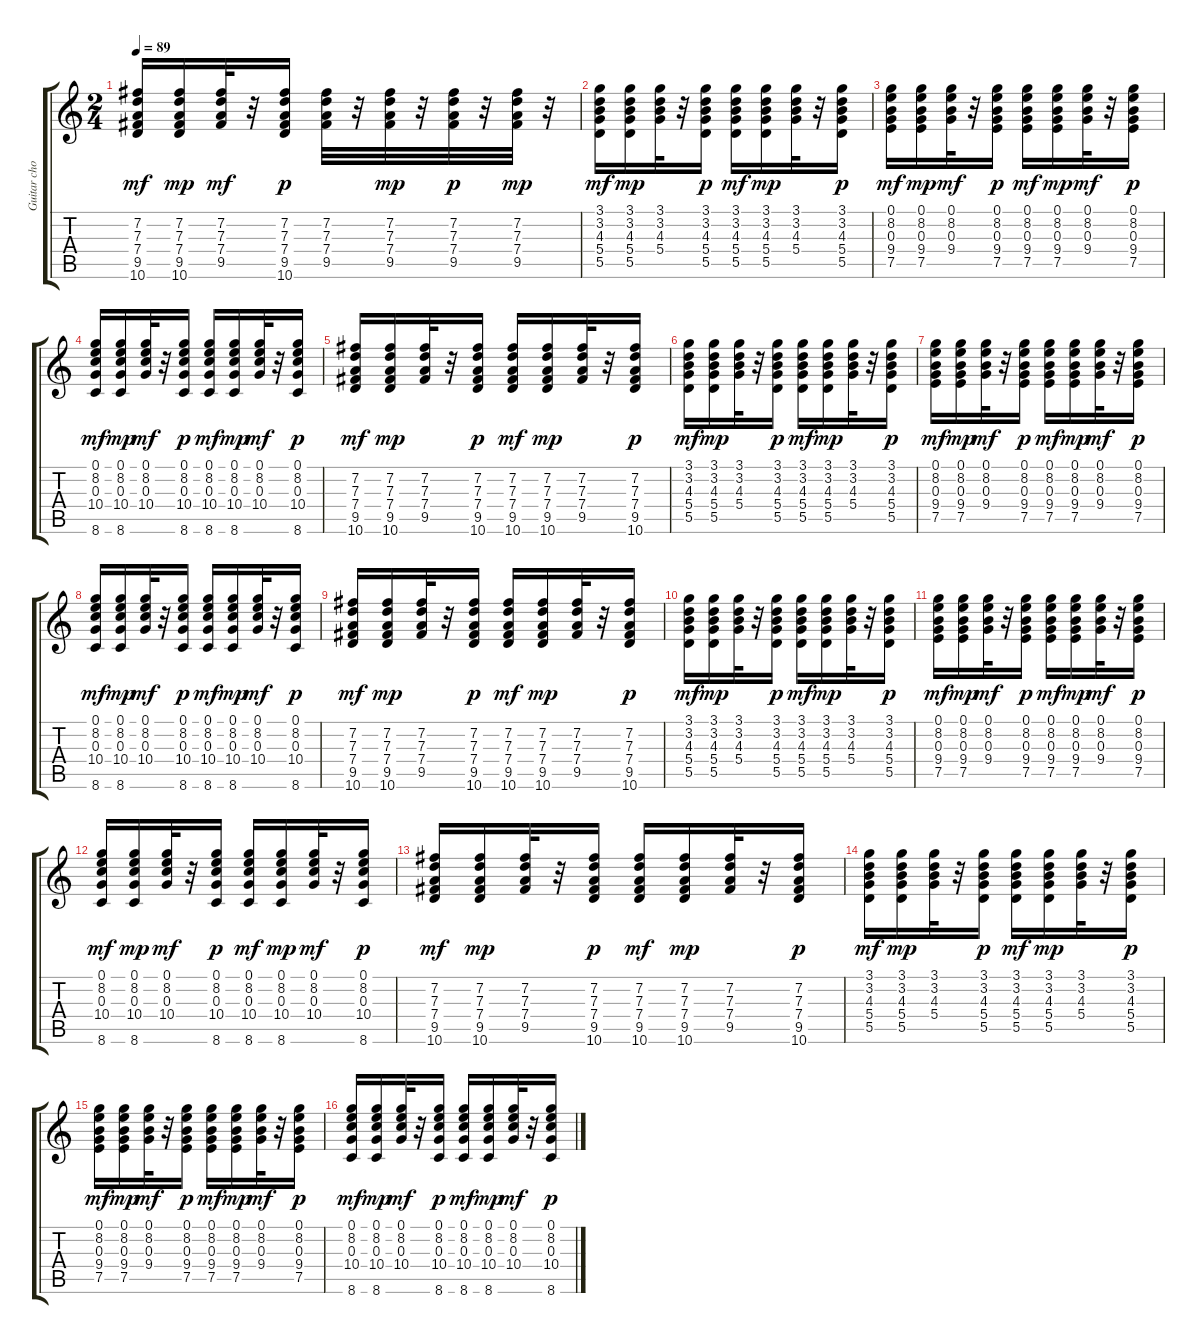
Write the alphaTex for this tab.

\track ("Guitar chords" "Guitar cho") {instrument electricguitarmuted}
\staff {score tabs}
\tuning (E4 B3 G3 D3 A2 E2) {hide}
\ts (2 4)
\tempo 89
\clef g2
\ks c
(7.2 7.3 7.4 9.5 10.6).16{dy mf} (7.2 7.3 7.4 9.5 10.6).16{dy mp} (7.2 7.3 7.4 9.5).32{dy mf} r.32 (7.2 7.3 7.4 9.5 10.6).16{dy p} (7.2 7.3 7.4 9.5).32 r.32 (7.2 7.3 7.4 9.5).32{dy mp} r.32 (7.2 7.3 7.4 9.5).32{dy p} r.32 (7.2 7.3 7.4 9.5).32{dy mp} r.32 |
(3.1 3.2 4.3 5.4 5.5).16{dy mf} (3.1 3.2 4.3 5.4 5.5).16{dy mp} (3.1 3.2 4.3 5.4).32 r.32 (3.1 3.2 4.3 5.4 5.5).16{dy p} (3.1 3.2 4.3 5.4 5.5).16{dy mf} (3.1 3.2 4.3 5.4 5.5).16{dy mp} (3.1 3.2 4.3 5.4).32 r.32 (3.1 3.2 4.3 5.4 5.5).16{dy p} |
(0.1 8.2 0.3 9.4 7.5).16{dy mf} (0.1 8.2 0.3 9.4 7.5).16{dy mp} (0.1 8.2 0.3 9.4).32{dy mf} r.32 (0.1 8.2 0.3 9.4 7.5).16{dy p} (0.1 8.2 0.3 9.4 7.5).16{dy mf} (0.1 8.2 0.3 9.4 7.5).16{dy mp} (0.1 8.2 0.3 9.4).32{dy mf} r.32 (0.1 8.2 0.3 9.4 7.5).16{dy p} |
(0.1 8.2 0.3 10.4 8.6).16{dy mf} (0.1 8.2 0.3 10.4 8.6).16{dy mp} (0.1 8.2 0.3 10.4).32{dy mf} r.32 (0.1 8.2 0.3 10.4 8.6).16{dy p} (0.1 8.2 0.3 10.4 8.6).16{dy mf} (0.1 8.2 0.3 10.4 8.6).16{dy mp} (0.1 8.2 0.3 10.4).32{dy mf} r.32 (0.1 8.2 0.3 10.4 8.6).16{dy p} |
(7.2 7.3 7.4 9.5 10.6).16{dy mf} (7.2 7.3 7.4 9.5 10.6).16{dy mp} (7.2 7.3 7.4 9.5).32 r.32 (7.2 7.3 7.4 9.5 10.6).16{dy p} (7.2 7.3 7.4 9.5 10.6).16{dy mf} (7.2 7.3 7.4 9.5 10.6).16{dy mp} (7.2 7.3 7.4 9.5).32 r.32 (7.2 7.3 7.4 9.5 10.6).16{dy p} |
(3.1 3.2 4.3 5.4 5.5).16{dy mf} (3.1 3.2 4.3 5.4 5.5).16{dy mp} (3.1 3.2 4.3 5.4).32 r.32 (3.1 3.2 4.3 5.4 5.5).16{dy p} (3.1 3.2 4.3 5.4 5.5).16{dy mf} (3.1 3.2 4.3 5.4 5.5).16{dy mp} (3.1 3.2 4.3 5.4).32 r.32 (3.1 3.2 4.3 5.4 5.5).16{dy p} |
(0.1 8.2 0.3 9.4 7.5).16{dy mf} (0.1 8.2 0.3 9.4 7.5).16{dy mp} (0.1 8.2 0.3 9.4).32{dy mf} r.32 (0.1 8.2 0.3 9.4 7.5).16{dy p} (0.1 8.2 0.3 9.4 7.5).16{dy mf} (0.1 8.2 0.3 9.4 7.5).16{dy mp} (0.1 8.2 0.3 9.4).32{dy mf} r.32 (0.1 8.2 0.3 9.4 7.5).16{dy p} |
(0.1 8.2 0.3 10.4 8.6).16{dy mf} (0.1 8.2 0.3 10.4 8.6).16{dy mp} (0.1 8.2 0.3 10.4).32{dy mf} r.32 (0.1 8.2 0.3 10.4 8.6).16{dy p} (0.1 8.2 0.3 10.4 8.6).16{dy mf} (0.1 8.2 0.3 10.4 8.6).16{dy mp} (0.1 8.2 0.3 10.4).32{dy mf} r.32 (0.1 8.2 0.3 10.4 8.6).16{dy p} |
(7.2 7.3 7.4 9.5 10.6).16{dy mf} (7.2 7.3 7.4 9.5 10.6).16{dy mp} (7.2 7.3 7.4 9.5).32 r.32 (7.2 7.3 7.4 9.5 10.6).16{dy p} (7.2 7.3 7.4 9.5 10.6).16{dy mf} (7.2 7.3 7.4 9.5 10.6).16{dy mp} (7.2 7.3 7.4 9.5).32 r.32 (7.2 7.3 7.4 9.5 10.6).16{dy p} |
(3.1 3.2 4.3 5.4 5.5).16{dy mf} (3.1 3.2 4.3 5.4 5.5).16{dy mp} (3.1 3.2 4.3 5.4).32 r.32 (3.1 3.2 4.3 5.4 5.5).16{dy p} (3.1 3.2 4.3 5.4 5.5).16{dy mf} (3.1 3.2 4.3 5.4 5.5).16{dy mp} (3.1 3.2 4.3 5.4).32 r.32 (3.1 3.2 4.3 5.4 5.5).16{dy p} |
(0.1 8.2 0.3 9.4 7.5).16{dy mf} (0.1 8.2 0.3 9.4 7.5).16{dy mp} (0.1 8.2 0.3 9.4).32{dy mf} r.32 (0.1 8.2 0.3 9.4 7.5).16{dy p} (0.1 8.2 0.3 9.4 7.5).16{dy mf} (0.1 8.2 0.3 9.4 7.5).16{dy mp} (0.1 8.2 0.3 9.4).32{dy mf} r.32 (0.1 8.2 0.3 9.4 7.5).16{dy p} |
(0.1 8.2 0.3 10.4 8.6).16{dy mf} (0.1 8.2 0.3 10.4 8.6).16{dy mp} (0.1 8.2 0.3 10.4).32{dy mf} r.32 (0.1 8.2 0.3 10.4 8.6).16{dy p} (0.1 8.2 0.3 10.4 8.6).16{dy mf} (0.1 8.2 0.3 10.4 8.6).16{dy mp} (0.1 8.2 0.3 10.4).32{dy mf} r.32 (0.1 8.2 0.3 10.4 8.6).16{dy p} |
(7.2 7.3 7.4 9.5 10.6).16{dy mf} (7.2 7.3 7.4 9.5 10.6).16{dy mp} (7.2 7.3 7.4 9.5).32 r.32 (7.2 7.3 7.4 9.5 10.6).16{dy p} (7.2 7.3 7.4 9.5 10.6).16{dy mf} (7.2 7.3 7.4 9.5 10.6).16{dy mp} (7.2 7.3 7.4 9.5).32 r.32 (7.2 7.3 7.4 9.5 10.6).16{dy p} |
(3.1 3.2 4.3 5.4 5.5).16{dy mf} (3.1 3.2 4.3 5.4 5.5).16{dy mp} (3.1 3.2 4.3 5.4).32 r.32 (3.1 3.2 4.3 5.4 5.5).16{dy p} (3.1 3.2 4.3 5.4 5.5).16{dy mf} (3.1 3.2 4.3 5.4 5.5).16{dy mp} (3.1 3.2 4.3 5.4).32 r.32 (3.1 3.2 4.3 5.4 5.5).16{dy p} |
(0.1 8.2 0.3 9.4 7.5).16{dy mf} (0.1 8.2 0.3 9.4 7.5).16{dy mp} (0.1 8.2 0.3 9.4).32{dy mf} r.32 (0.1 8.2 0.3 9.4 7.5).16{dy p} (0.1 8.2 0.3 9.4 7.5).16{dy mf} (0.1 8.2 0.3 9.4 7.5).16{dy mp} (0.1 8.2 0.3 9.4).32{dy mf} r.32 (0.1 8.2 0.3 9.4 7.5).16{dy p} |
(0.1 8.2 0.3 10.4 8.6).16{dy mf} (0.1 8.2 0.3 10.4 8.6).16{dy mp} (0.1 8.2 0.3 10.4).32{dy mf} r.32 (0.1 8.2 0.3 10.4 8.6).16{dy p} (0.1 8.2 0.3 10.4 8.6).16{dy mf} (0.1 8.2 0.3 10.4 8.6).16{dy mp} (0.1 8.2 0.3 10.4).32{dy mf} r.32 (0.1 8.2 0.3 10.4 8.6).16{dy p}
